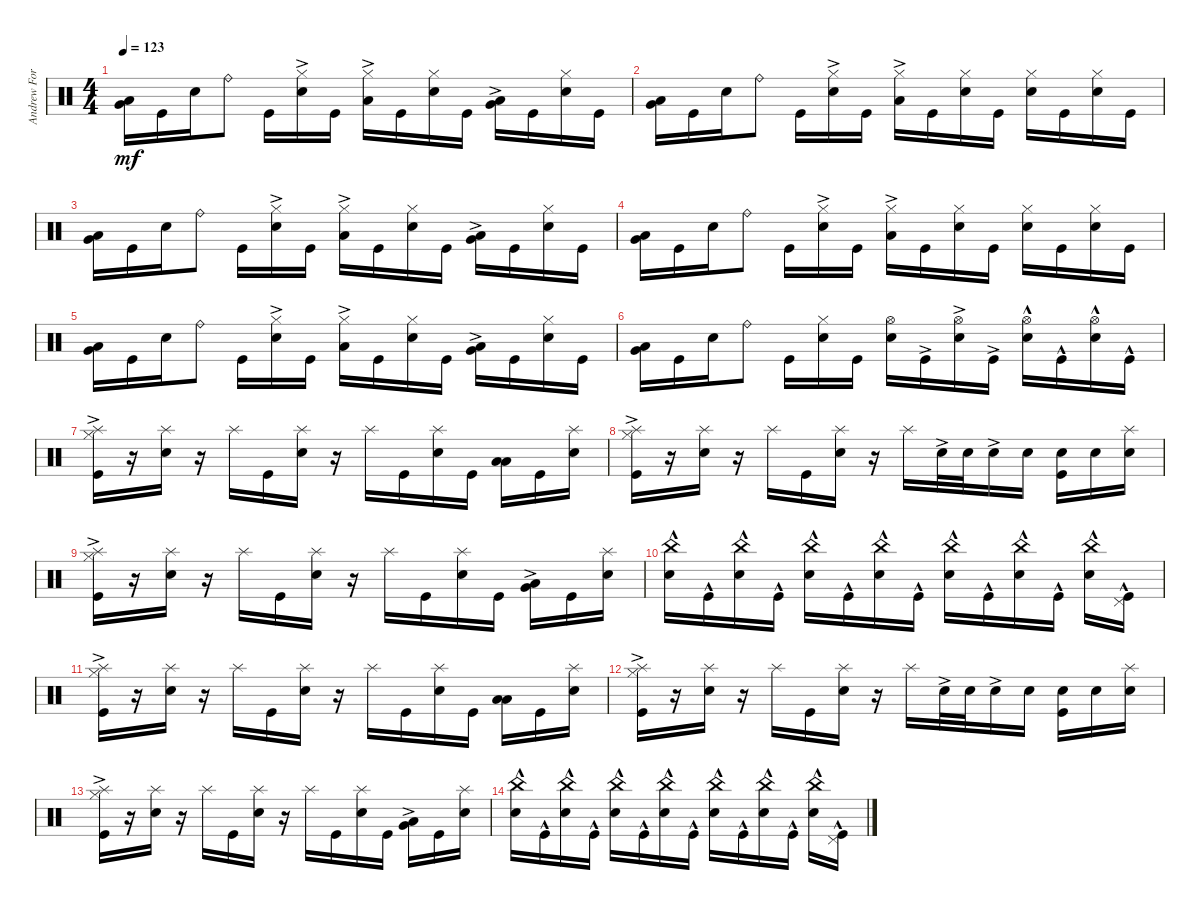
\track ("Andrew Forsman" "Andrew For") {instrument percussion}
\staff {score}
\articulation defaults
\ts (4 4)
\tempo 123
\clef neutral
\ks c
("Very Low Tom (hit)" "Low Tom (hit)").16{dy mf} "Kick (hit)".16 "Snare (hit) 2".16 "Ride (bell)".8 "Kick (hit)".16 ("Snare (hit) 2"{ac} "Hi-Hat (closed)").16 "Kick (hit)".16 ("Hi-Hat (closed)" "Low Tom (hit)"{ac}).16 "Kick (hit)".16 ("Snare (hit) 2" "Hi-Hat (closed)").16 "Kick (hit)".16 ("Low Floor Tom (hit)"{ac} "Very Low Tom (hit)"{ac}).16 "Kick (hit)".16 ("Hi-Hat (closed)" "Snare (hit) 2").16 "Kick (hit)".16 |
("Very Low Tom (hit)" "Low Tom (hit)").16 "Kick (hit)".16 "Snare (hit) 2".16 "Ride (bell)".8 "Kick (hit)".16 ("Snare (hit) 2"{ac} "Hi-Hat (closed)").16 "Kick (hit)".16 ("Hi-Hat (closed)" "Low Tom (hit)"{ac}).16 "Kick (hit)".16 ("Snare (hit) 2" "Hi-Hat (closed)").16 "Kick (hit)".16 ("Snare (hit) 2" "Hi-Hat (closed)").16 "Kick (hit)".16 ("Hi-Hat (closed)" "Snare (hit) 2").16 "Kick (hit)".16 |
("Very Low Tom (hit)" "Low Tom (hit)").16 "Kick (hit)".16 "Snare (hit) 2".16 "Ride (bell)".8 "Kick (hit)".16 ("Snare (hit) 2"{ac} "Hi-Hat (closed)").16 "Kick (hit)".16 ("Hi-Hat (closed)" "Low Tom (hit)"{ac}).16 "Kick (hit)".16 ("Snare (hit) 2" "Hi-Hat (closed)").16 "Kick (hit)".16 ("Low Floor Tom (hit)"{ac} "Very Low Tom (hit)"{ac}).16 "Kick (hit)".16 ("Hi-Hat (closed)" "Snare (hit) 2").16 "Kick (hit)".16 |
("Very Low Tom (hit)" "Low Tom (hit)").16 "Kick (hit)".16 "Snare (hit) 2".16 "Ride (bell)".8 "Kick (hit)".16 ("Snare (hit) 2"{ac} "Hi-Hat (closed)").16 "Kick (hit)".16 ("Hi-Hat (closed)" "Low Tom (hit)"{ac}).16 "Kick (hit)".16 ("Snare (hit) 2" "Hi-Hat (closed)").16 "Kick (hit)".16 ("Snare (hit) 2" "Hi-Hat (closed)").16 "Kick (hit)".16 ("Hi-Hat (closed)" "Snare (hit) 2").16 "Kick (hit)".16 |
("Very Low Tom (hit)" "Low Tom (hit)").16 "Kick (hit)".16 "Snare (hit) 2".16 "Ride (bell)".8 "Kick (hit)".16 ("Snare (hit) 2"{ac} "Hi-Hat (closed)").16 "Kick (hit)".16 ("Hi-Hat (closed)" "Low Tom (hit)"{ac}).16 "Kick (hit)".16 ("Snare (hit) 2" "Hi-Hat (closed)").16 "Kick (hit)".16 ("Low Floor Tom (hit)"{ac} "Very Low Tom (hit)"{ac}).16 "Kick (hit)".16 ("Hi-Hat (closed)" "Snare (hit) 2").16 "Kick (hit)".16 |
("Very Low Tom (hit)" "Low Tom (hit)").16 "Kick (hit)".16 "Snare (hit) 2".16 "Ride (bell)".8 "Kick (hit)".16 ("Snare (hit) 2" "Hi-Hat (closed)").16 "Kick (hit)".16 ("Snare (hit) 2" "Hi-Hat (open)").16 "Kick (hit)"{ac}.16 ("Snare (hit) 2"{ac} "Hi-Hat (open)").16 "Kick (hit)"{ac}.16 ("Snare (hit) 2"{hac} "Hi-Hat (open)").16 "Kick (hit)"{hac}.16 ("Hi-Hat (open)" "Snare (hit) 2"{hac}).16 "Kick (hit)"{hac}.16 |
("Splash (hit)" "Kick (hit)"{ac} "Hi-Hat (closed)").16 r.16 ("Snare (hit) 2" "Splash (hit)").16 r.16 "Splash (hit)".16 "Kick (hit)".16 ("Snare (hit) 2" "Splash (hit)").16 r.16 "Splash (hit)".16 "Kick (hit)".16 ("Splash (hit)" "Snare (hit) 2").16 "Kick (hit)".16 ("Low Tom (hit)" "Low Floor Tom (hit)").16 "Kick (hit)".16 ("Snare (hit) 2" "Splash (hit)").16 |
("Splash (hit)" "Kick (hit)"{ac} "Hi-Hat (closed)").16 r.16 ("Snare (hit) 2" "Splash (hit)").16 r.16 "Splash (hit)".16 "Kick (hit)".16 ("Snare (hit) 2" "Splash (hit)").16 r.16 "Splash (hit)".16 "Snare (hit) 2"{ac}.32 "Snare (hit) 2".32 "Snare (hit) 2"{ac}.16 "Snare (hit) 2".16 ("Kick (hit)" "Snare (hit) 2").16 "Snare (hit) 2".16 ("Splash (hit)" "Snare (hit) 2").16 |
("Splash (hit)" "Kick (hit)"{ac} "Hi-Hat (closed)").16 r.16 ("Snare (hit) 2" "Splash (hit)").16 r.16 "Splash (hit)".16 "Kick (hit)".16 ("Snare (hit) 2" "Splash (hit)").16 r.16 "Splash (hit)".16 "Kick (hit)".16 ("Splash (hit)" "Snare (hit) 2").16 "Kick (hit)".16 ("Low Tom (hit)"{ac} "Very Low Tom (hit)"{ac}).16 "Kick (hit)".16 ("Snare (hit) 2" "Splash (hit)").16 |
("Snare (hit) 2"{hac} "China (hit)"{hac}).16 "Kick (hit)"{hac}.16 ("Snare (hit) 2"{hac} "China (hit)"{hac}).16 "Kick (hit)"{hac}.16 ("Snare (hit) 2"{hac} "China (hit)"{hac}).16 "Kick (hit)"{hac}.16 ("Snare (hit) 2"{hac} "China (hit)"{hac}).16 "Kick (hit)"{hac}.16 ("Snare (hit) 2"{hac} "China (hit)"{hac}).16 "Kick (hit)"{hac}.16 ("Snare (hit) 2"{hac} "China (hit)"{hac}).16 "Kick (hit)"{hac}.16 ("Snare (hit) 2"{hac} "China (hit)").16 ("Kick (hit)"{hac} "Pedal Hi-Hat (hit)").16 |
("Splash (hit)" "Kick (hit)"{ac} "Hi-Hat (closed)").16 r.16 ("Snare (hit) 2" "Splash (hit)").16 r.16 "Splash (hit)".16 "Kick (hit)".16 ("Snare (hit) 2" "Splash (hit)").16 r.16 "Splash (hit)".16 "Kick (hit)".16 ("Splash (hit)" "Snare (hit) 2").16 "Kick (hit)".16 ("Low Tom (hit)" "Low Floor Tom (hit)").16 "Kick (hit)".16 ("Snare (hit) 2" "Splash (hit)").16 |
("Splash (hit)" "Kick (hit)"{ac} "Hi-Hat (closed)").16 r.16 ("Snare (hit) 2" "Splash (hit)").16 r.16 "Splash (hit)".16 "Kick (hit)".16 ("Snare (hit) 2" "Splash (hit)").16 r.16 "Splash (hit)".16 "Snare (hit) 2"{ac}.32 "Snare (hit) 2".32 "Snare (hit) 2"{ac}.16 "Snare (hit) 2".16 ("Kick (hit)" "Snare (hit) 2").16 "Snare (hit) 2".16 ("Splash (hit)" "Snare (hit) 2").16 |
("Splash (hit)" "Kick (hit)"{ac} "Hi-Hat (closed)").16 r.16 ("Snare (hit) 2" "Splash (hit)").16 r.16 "Splash (hit)".16 "Kick (hit)".16 ("Snare (hit) 2" "Splash (hit)").16 r.16 "Splash (hit)".16 "Kick (hit)".16 ("Splash (hit)" "Snare (hit) 2").16 "Kick (hit)".16 ("Low Tom (hit)"{ac} "Very Low Tom (hit)"{ac}).16 "Kick (hit)".16 ("Snare (hit) 2" "Splash (hit)").16 |
("Snare (hit) 2"{hac} "China (hit)"{hac}).16 "Kick (hit)"{hac}.16 ("Snare (hit) 2"{hac} "China (hit)"{hac}).16 "Kick (hit)"{hac}.16 ("Snare (hit) 2"{hac} "China (hit)"{hac}).16 "Kick (hit)"{hac}.16 ("Snare (hit) 2"{hac} "China (hit)"{hac}).16 "Kick (hit)"{hac}.16 ("Snare (hit) 2"{hac} "China (hit)"{hac}).16 "Kick (hit)"{hac}.16 ("Snare (hit) 2"{hac} "China (hit)"{hac}).16 "Kick (hit)"{hac}.16 ("Snare (hit) 2"{hac} "China (hit)").16 ("Kick (hit)"{hac} "Pedal Hi-Hat (hit)").16
